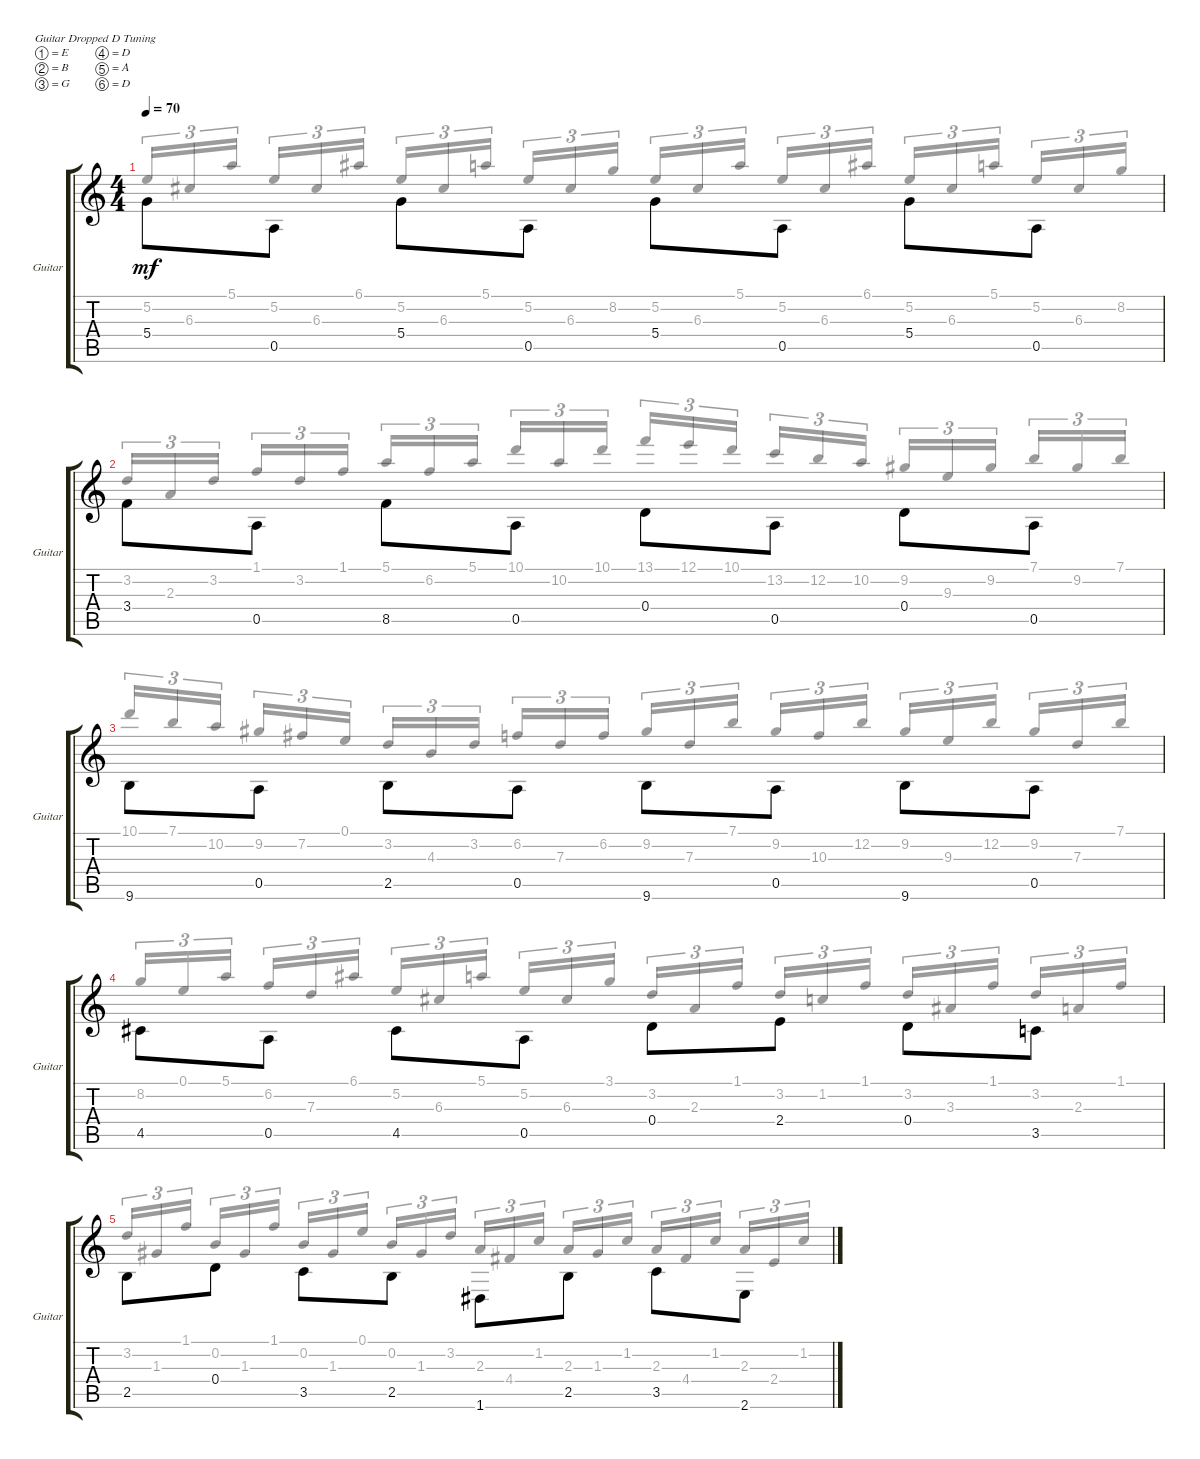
\defaultSystemsLayout 4
\bracketExtendMode groupsimilarinstruments
\useSystemSignSeparator
\singleTrackTrackNamePolicy allsystems
\multiTrackTrackNamePolicy allsystems
\firstSystemTrackNameOrientation horizontal
\otherSystemsTrackNameOrientation horizontal
\track ("Guitar" "Guitar") {instrument acousticguitarsteel}
\staff {score tabs}
\tuning (E4 B3 G3 D3 A2 D2)
\voice
\ts (4 4)
\tempo 70
\clef g2
\ks c
5.4.8{dy mf beam invert} 0.5.8 5.4.8{beam invert} 0.5.8 5.4.8{beam invert} 0.5.8 5.4.8{beam invert} 0.5.8 |
3.4.8{beam invert} 0.5.8 8.5.8{beam invert} 0.5.8 0.4.8{beam invert} 0.5.8 0.4.8{beam invert} 0.5.8 |
9.6.8{beam invert} 0.5.8 2.5.8{beam invert} 0.5.8 9.6.8{beam invert} 0.5.8 9.6.8{beam invert} 0.5.8 |
4.5.8{beam invert} 0.5.8 4.5.8{beam invert} 0.5.8 0.4.8{beam invert} 2.4.8 0.4.8{beam invert} 3.5.8 |
2.5.8{beam invert} 0.4.8 3.5.8{beam invert} 2.5.8 1.6.8{beam invert} 2.5.8 3.5.8{beam invert} 2.6.8
\voice
\clef g2
\ottava regular
\simile none
\ks c
5.2.16{tu (3 2) dy mf beam invert} 6.3.16{tu (3 2)} 5.1.16{tu (3 2)} 5.2.16{tu (3 2) beam invert} 6.3.16{tu (3 2)} 6.1.16{tu (3 2)} 5.2.16{tu (3 2) beam invert} 6.3.16{tu (3 2)} 5.1.16{tu (3 2)} 5.2.16{tu (3 2) beam invert} 6.3.16{tu (3 2)} 8.2.16{tu (3 2)} 5.2.16{tu (3 2) beam invert} 6.3.16{tu (3 2)} 5.1.16{tu (3 2)} 5.2.16{tu (3 2) beam invert} 6.3.16{tu (3 2)} 6.1.16{tu (3 2)} 5.2.16{tu (3 2) beam invert} 6.3.16{tu (3 2)} 5.1.16{tu (3 2)} 5.2.16{tu (3 2) beam invert} 6.3.16{tu (3 2)} 8.2.16{tu (3 2)} |
3.2.16{tu (3 2) beam invert} 2.3.16{tu (3 2)} 3.2.16{tu (3 2)} 1.1.16{tu (3 2) beam invert} 3.2.16{tu (3 2)} 1.1.16{tu (3 2)} 5.1.16{tu (3 2) beam invert} 6.2.16{tu (3 2)} 5.1.16{tu (3 2)} 10.1.16{tu (3 2) beam invert} 10.2.16{tu (3 2)} 10.1.16{tu (3 2)} 13.1.16{tu (3 2) beam invert} 12.1.16{tu (3 2)} 10.1.16{tu (3 2)} 13.2.16{tu (3 2) beam invert} 12.2.16{tu (3 2)} 10.2.16{tu (3 2)} 9.2.16{tu (3 2) beam invert} 9.3.16{tu (3 2)} 9.2.16{tu (3 2)} 7.1.16{tu (3 2) beam invert} 9.2.16{tu (3 2)} 7.1.16{tu (3 2)} |
10.1.16{tu (3 2) beam invert} 7.1.16{tu (3 2)} 10.2.16{tu (3 2)} 9.2.16{tu (3 2) beam invert} 7.2.16{tu (3 2)} 0.1.16{tu (3 2)} 3.2.16{tu (3 2) beam invert} 4.3.16{tu (3 2)} 3.2.16{tu (3 2)} 6.2.16{tu (3 2) beam invert} 7.3.16{tu (3 2)} 6.2.16{tu (3 2)} 9.2.16{tu (3 2) beam invert} 7.3.16{tu (3 2)} 7.1.16{tu (3 2)} 9.2.16{tu (3 2) beam invert} 10.3.16{tu (3 2)} 12.2.16{tu (3 2)} 9.2.16{tu (3 2) beam invert} 9.3.16{tu (3 2)} 12.2.16{tu (3 2)} 9.2.16{tu (3 2) beam invert} 7.3.16{tu (3 2)} 7.1.16{tu (3 2)} |
8.2.16{tu (3 2) beam invert} 0.1.16{tu (3 2)} 5.1.16{tu (3 2)} 6.2.16{tu (3 2) beam invert} 7.3.16{tu (3 2)} 6.1.16{tu (3 2)} 5.2.16{tu (3 2) beam invert} 6.3.16{tu (3 2)} 5.1.16{tu (3 2)} 5.2.16{tu (3 2) beam invert} 6.3.16{tu (3 2)} 3.1.16{tu (3 2)} 3.2.16{tu (3 2) beam invert} 2.3.16{tu (3 2)} 1.1.16{tu (3 2)} 3.2.16{tu (3 2) beam invert} 1.2.16{tu (3 2)} 1.1.16{tu (3 2)} 3.2.16{tu (3 2) beam invert} 3.3.16{tu (3 2)} 1.1.16{tu (3 2)} 3.2.16{tu (3 2) beam invert} 2.3.16{tu (3 2)} 1.1.16{tu (3 2)} |
3.2.16{tu (3 2) beam invert} 1.3.16{tu (3 2)} 1.1.16{tu (3 2)} 0.2.16{tu (3 2) beam invert} 1.3.16{tu (3 2)} 1.1.16{tu (3 2)} 0.2.16{tu (3 2) beam invert} 1.3.16{tu (3 2)} 0.1.16{tu (3 2)} 0.2.16{tu (3 2) beam invert} 1.3.16{tu (3 2)} 3.2.16{tu (3 2)} 2.3.16{tu (3 2) beam invert} 4.4.16{tu (3 2)} 1.2.16{tu (3 2)} 2.3.16{tu (3 2) beam invert} 1.3.16{tu (3 2)} 1.2.16{tu (3 2)} 2.3.16{tu (3 2) beam invert} 4.4.16{tu (3 2)} 1.2.16{tu (3 2)} 2.3.16{tu (3 2) beam invert} 2.4.16{tu (3 2)} 1.2.16{tu (3 2)}
